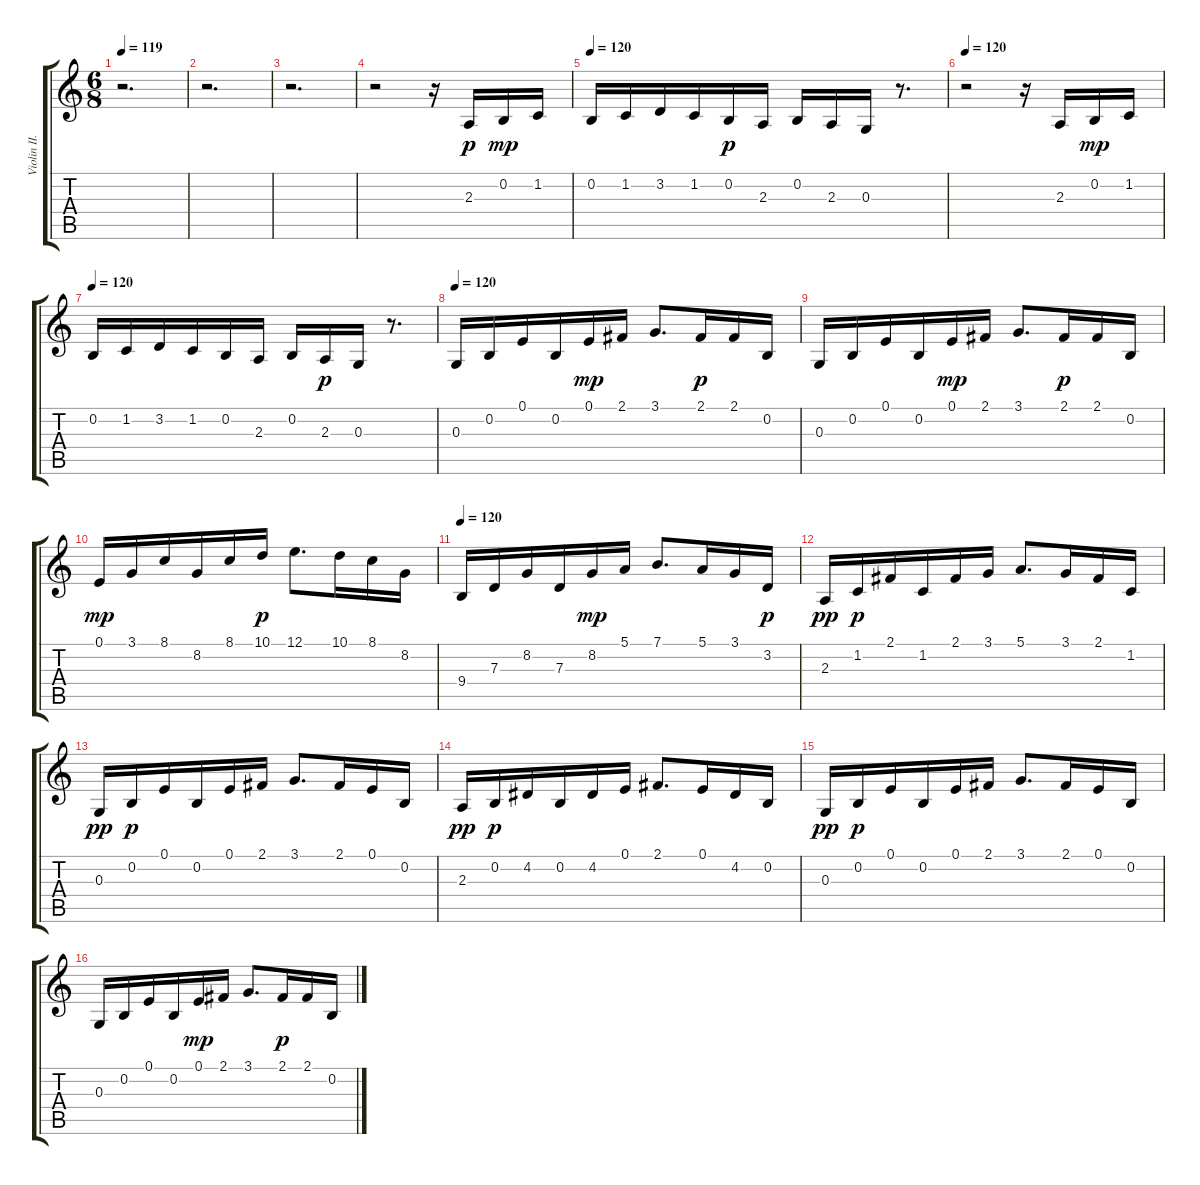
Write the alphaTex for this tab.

\track ("Violin II." "Violin II.") {instrument pizzicatostrings}
\staff {score tabs}
\tuning (E4 B3 G3 D3 A2 E2) {hide}
\ts (6 8)
\tempo 119
\clef g2
\ks c
r.2{d dy p} |
r.2{d} |
r.2{d} |
r.2 r.16 2.3.16 0.2.16{dy mp} 1.2.16 |
\tempo 120
0.2.16 1.2.16 3.2.16 1.2.16 0.2.16{dy p} 2.3.16 0.2.16 2.3.16 0.3.16 r.8{d} |
\tempo 120
r.2 r.16 2.3.16 0.2.16{dy mp} 1.2.16 |
\tempo 120
0.2.16 1.2.16 3.2.16 1.2.16 0.2.16 2.3.16 0.2.16 2.3.16{dy p} 0.3.16 r.8{d} |
\tempo 120
0.3.16 0.2.16 0.1.16 0.2.16 0.1.16{dy mp} 2.1.16 3.1.8{d} 2.1.16{dy p} 2.1.16 0.2.16 |
0.3.16 0.2.16 0.1.16 0.2.16 0.1.16{dy mp} 2.1.16 3.1.8{d} 2.1.16{dy p} 2.1.16 0.2.16 |
0.1.16{dy mp} 3.1.16 8.1.16 8.2.16 8.1.16 10.1.16{dy p} 12.1.8{d} 10.1.16 8.1.16 8.2.16 |
\tempo 120
9.4.16 7.3.16 8.2.16 7.3.16 8.2.16{dy mp} 5.1.16 7.1.8{d} 5.1.16 3.1.16 3.2.16{dy p} |
2.3.16{dy pp} 1.2.16{dy p} 2.1.16 1.2.16 2.1.16 3.1.16 5.1.8{d} 3.1.16 2.1.16 1.2.16 |
0.3.16{dy pp} 0.2.16{dy p} 0.1.16 0.2.16 0.1.16 2.1.16 3.1.8{d} 2.1.16 0.1.16 0.2.16 |
2.3.16{dy pp} 0.2.16{dy p} 4.2.16 0.2.16 4.2.16 0.1.16 2.1.8{d} 0.1.16 4.2.16 0.2.16 |
0.3.16{dy pp} 0.2.16{dy p} 0.1.16 0.2.16 0.1.16 2.1.16 3.1.8{d} 2.1.16 0.1.16 0.2.16 |
0.3.16 0.2.16 0.1.16 0.2.16 0.1.16{dy mp} 2.1.16 3.1.8{d} 2.1.16{dy p} 2.1.16 0.2.16
